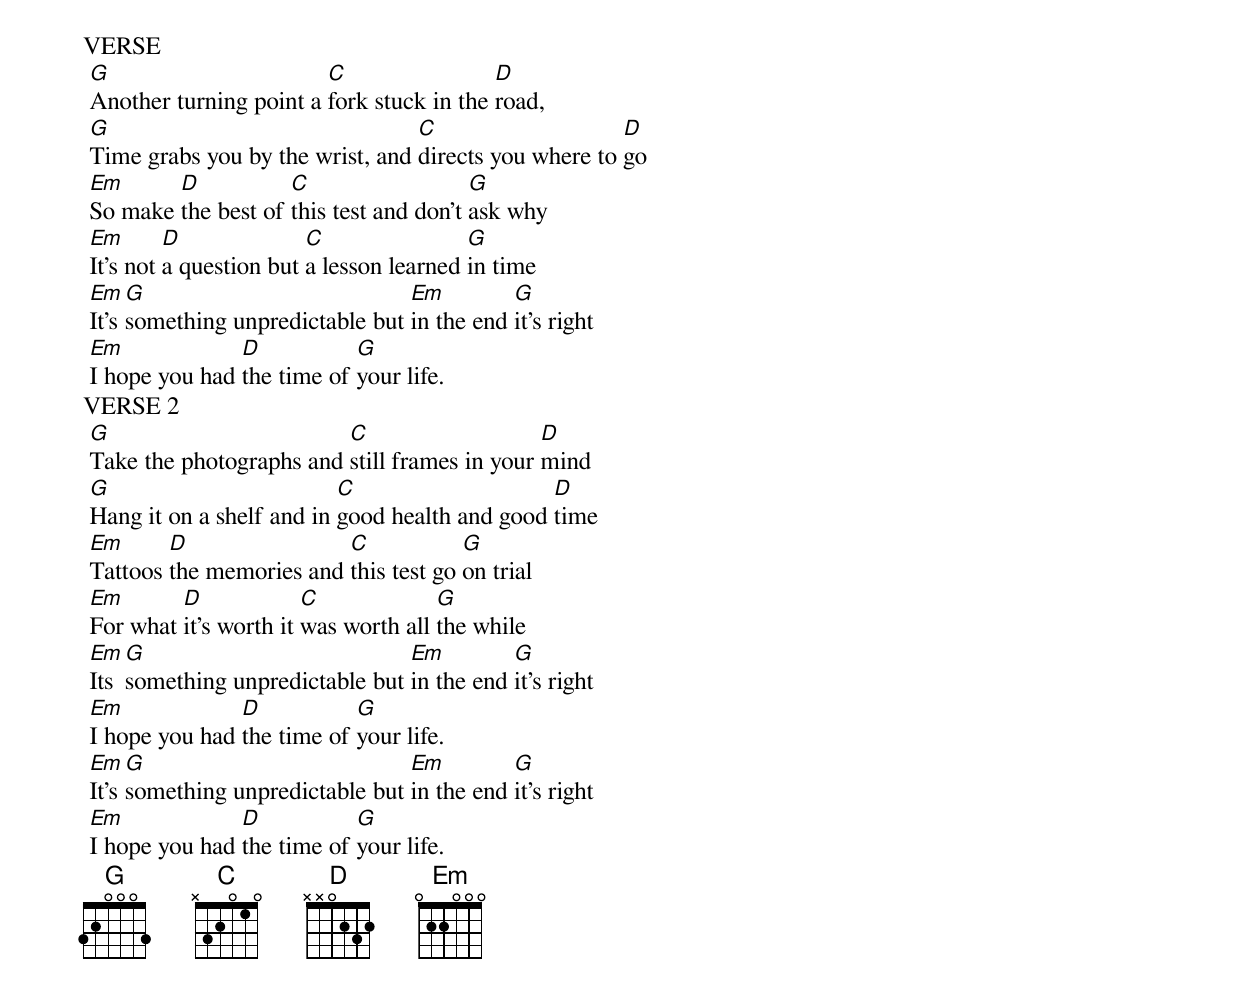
VERSE
 [G]Another turning point a [C]fork stuck in the [D]road,
 [G]Time grabs you by the wrist, and [C]directs you where to [D]go
 [Em]So make [D]the best of [C]this test and don't [G]ask why
 [Em]It's not [D]a question but [C]a lesson learned [G]in time
 [Em]It's [G]something unpredictable but [Em]in the end [G]it's right
 [Em]I hope you had [D]the time of [G]your life.
VERSE 2
 [G]Take the photographs and [C]still frames in your [D]mind
 [G]Hang it on a shelf and in [C]good health and good [D]time
 [Em]Tattoos [D]the memories and [C]this test go [G]on trial
 [Em]For what [D]it's worth it [C]was worth all [G]the while
 [Em]Its [G]something unpredictable but [Em]in the end [G]it's right
 [Em]I hope you had [D]the time of [G]your life.
 [Em]It's [G]something unpredictable but [Em]in the end [G]it's right
 [Em]I hope you had [D]the time of [G]your life.
